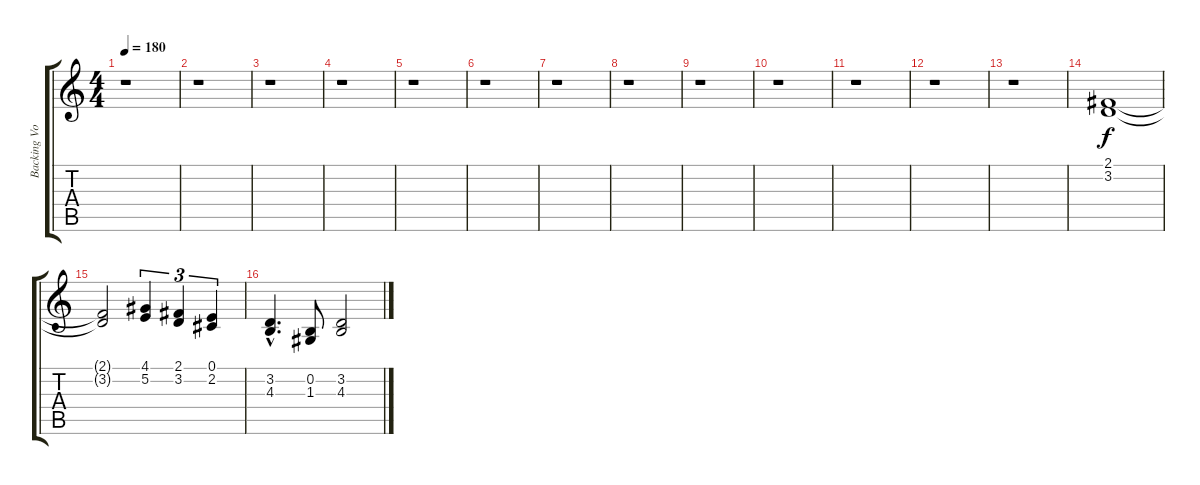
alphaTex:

\track ("Backing Vocals (2)" "Backing Vo") {instrument trombone}
\staff {score tabs}
\tuning (E4 B3 G3 D3 A2 E2) {hide}
\ts (4 4)
\tempo 180
\clef g2
\ks c
r.1{dy f} |
r.1 |
r.1 |
r.1 |
r.1 |
r.1 |
r.1 |
r.1 |
r.1 |
r.1 |
r.1 |
r.1 |
r.1 |
(2.1 3.2).1{balance 0} |
(2.1{t} 3.2{t}).2 (4.1 5.2).4{tu (3 2)} (2.1 3.2).4{tu (3 2)} (0.1 2.2).4{tu (3 2)} |
(3.2{hac} 4.3{hac}).4{d} (0.2 1.3).8 (3.2 4.3).2
